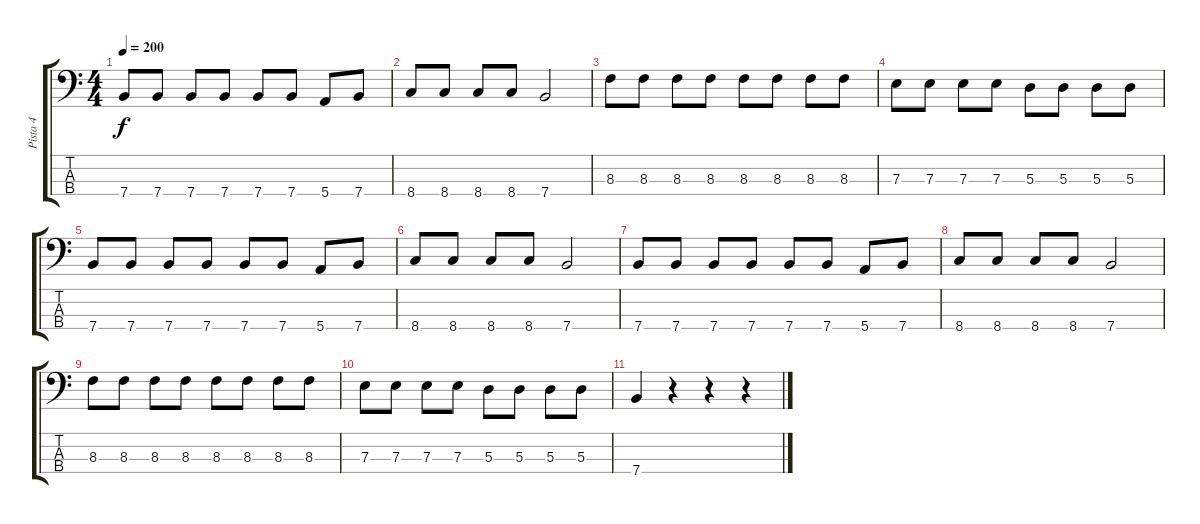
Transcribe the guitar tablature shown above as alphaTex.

\track ("Pista 4" "Pista 4") {instrument electricbassfinger}
\staff {score tabs}
\tuning (G2 D2 A1 E1) {hide}
\ts (4 4)
\tempo 200
\clef f4
\ks c
7.4.8{dy f} 7.4.8 7.4.8 7.4.8 7.4.8 7.4.8 5.4.8 7.4.8 |
8.4.8 8.4.8 8.4.8 8.4.8 7.4.2 |
8.3.8 8.3.8 8.3.8 8.3.8 8.3.8 8.3.8 8.3.8 8.3.8 |
7.3.8 7.3.8 7.3.8 7.3.8 5.3.8 5.3.8 5.3.8 5.3.8 |
7.4.8 7.4.8 7.4.8 7.4.8 7.4.8 7.4.8 5.4.8 7.4.8 |
8.4.8 8.4.8 8.4.8 8.4.8 7.4.2 |
7.4.8 7.4.8 7.4.8 7.4.8 7.4.8 7.4.8 5.4.8 7.4.8 |
8.4.8 8.4.8 8.4.8 8.4.8 7.4.2 |
8.3.8 8.3.8 8.3.8 8.3.8 8.3.8 8.3.8 8.3.8 8.3.8 |
7.3.8 7.3.8 7.3.8 7.3.8 5.3.8 5.3.8 5.3.8 5.3.8 |
7.4.4 r.4 r.4 r.4
